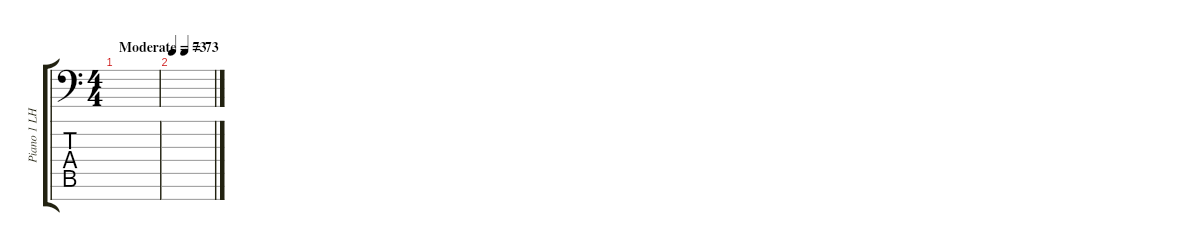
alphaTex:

\track ("Piano 1 LH" "Piano 1 LH") {instrument overdrivenguitar}
\staff {score tabs}
\tuning (E4 B3 G3 D3 A2 E2 C-1) {hide}
\ts (4 4)
\tempo (73 "Moderate")
\clef f4
\ks c
|
\tempo 73
